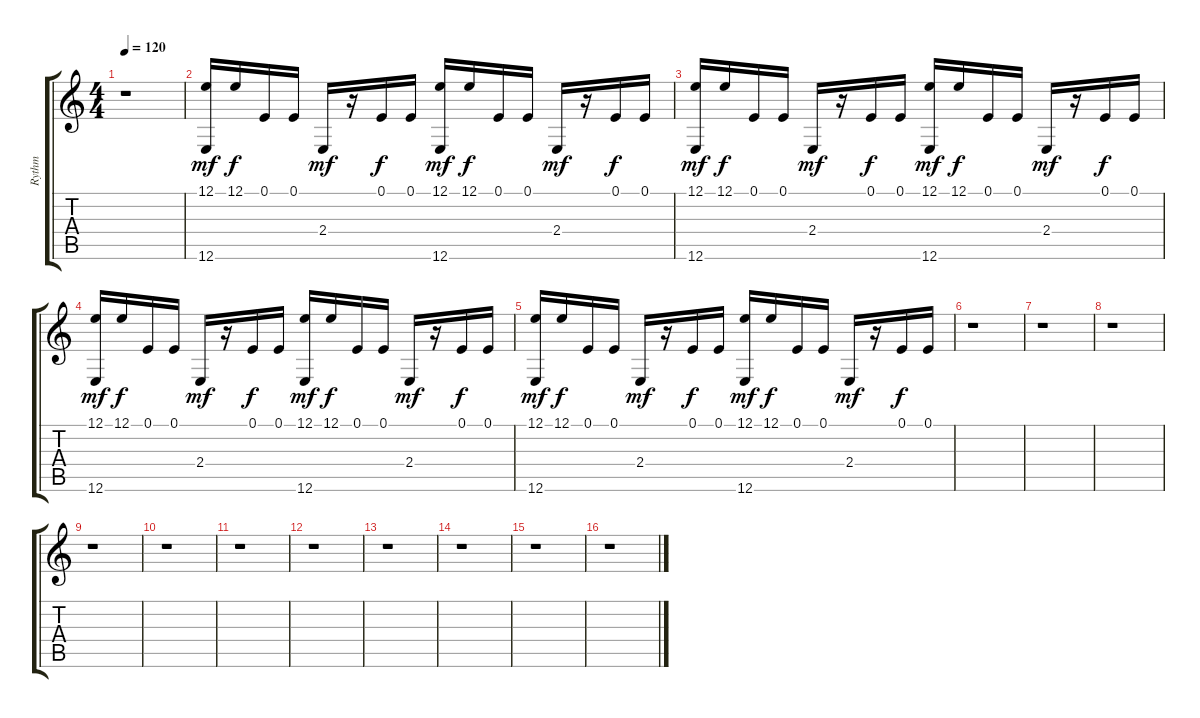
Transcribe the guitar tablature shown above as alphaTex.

\track ("Rythm" "Rythm") {instrument pad1newage}
\staff {score tabs}
\tuning (E4 B3 G3 D3 A2 E2) {hide}
\ts (4 4)
\tempo 120
\clef g2
\ks c
r.1{dy f} |
(12.1 12.6).16{dy mf} 12.1.16{dy f} 0.1.16 0.1.16 2.4.16{dy mf} r.16 0.1.16{dy f} 0.1.16 (12.1 12.6).16{dy mf} 12.1.16{dy f} 0.1.16 0.1.16 2.4.16{dy mf} r.16 0.1.16{dy f} 0.1.16 |
(12.1 12.6).16{dy mf} 12.1.16{dy f} 0.1.16 0.1.16 2.4.16{dy mf} r.16 0.1.16{dy f} 0.1.16 (12.1 12.6).16{dy mf} 12.1.16{dy f} 0.1.16 0.1.16 2.4.16{dy mf} r.16 0.1.16{dy f} 0.1.16 |
(12.1 12.6).16{dy mf} 12.1.16{dy f} 0.1.16 0.1.16 2.4.16{dy mf} r.16 0.1.16{dy f} 0.1.16 (12.1 12.6).16{dy mf} 12.1.16{dy f} 0.1.16 0.1.16 2.4.16{dy mf} r.16 0.1.16{dy f} 0.1.16 |
(12.1 12.6).16{dy mf} 12.1.16{dy f} 0.1.16 0.1.16 2.4.16{dy mf} r.16 0.1.16{dy f} 0.1.16 (12.1 12.6).16{dy mf} 12.1.16{dy f} 0.1.16 0.1.16 2.4.16{dy mf} r.16 0.1.16{dy f} 0.1.16 |
r.1 |
r.1 |
r.1 |
r.1 |
r.1 |
r.1 |
r.1 |
r.1 |
r.1 |
r.1 |
r.1
